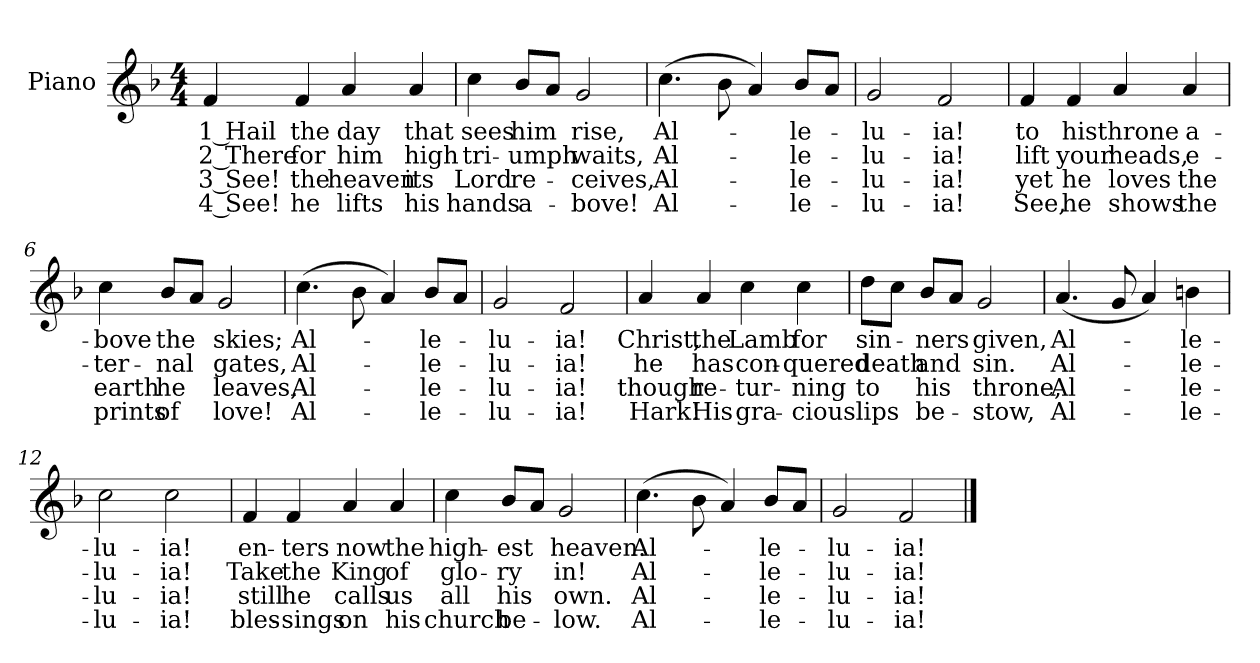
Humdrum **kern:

**kern	**text	**text	**text	**text
*part1	*part1	*part1	*part1	*part1
*staff1	*staff1	*staff1	*staff1	*staff1
*I"Piano	*	*	*	*
*I'Pno.	*	*	*	*
!!LO:PB:g=z
*clefG2	*	*	*	*
*k[b-]	*	*	*	*
*F:	*	*	*	*
*M4/4	*	*	*	*
=1	=1	=1	=1	=1
!	!LO:LY:b:color=#000000	!LO:LY:b:color=#000000	!LO:LY:b:color=#000000	!LO:LY:b:color=#000000
4fi/	1 Hail	2 There	3 See!	4 See!
!	!LO:LY:b:color=#000000	!LO:LY:b:color=#000000	!LO:LY:b:color=#000000	!LO:LY:b:color=#000000
4fi/	the	for	the	he
!	!LO:LY:b:color=#000000	!LO:LY:b:color=#000000	!LO:LY:b:color=#000000	!LO:LY:b:color=#000000
4ai/	day	him	heaven	lifts
!	!LO:LY:b:color=#000000	!LO:LY:b:color=#000000	!LO:LY:b:color=#000000	!LO:LY:b:color=#000000
4ai/	that	high	its	his
=2	=2	=2	=2	=2
!	!LO:LY:b:color=#000000	!LO:LY:b:color=#000000	!LO:LY:b:color=#000000	!LO:LY:b:color=#000000
4cci\	sees	tri-	Lord	hands
!	!LO:LY:b:color=#000000	!LO:LY:b:color=#000000	!LO:LY:b:color=#000000	!LO:LY:b:color=#000000
8b-i/L	him	-umph	re-	-a-
8ai/J	.	.	.	.
!	!LO:LY:b:color=#000000	!LO:LY:b:color=#000000	!LO:LY:b:color=#000000	!LO:LY:b:color=#000000
2gi/	rise,	waits,	-ceives,	bove!
=3	=3	=3	=3	=3
!	!LO:LY:b:color=#000000	!LO:LY:b:color=#000000	!LO:LY:b:color=#000000	!LO:LY:b:color=#000000
(4.cci\	Al-	Al-	Al-	-Al-
8b-i\	.	.	.	.
4ai/)	.	.	.	.
!	!LO:LY:b:color=#000000	!LO:LY:b:color=#000000	!LO:LY:b:color=#000000	!LO:LY:b:color=#000000
8b-i/L	-le-	-le-	-le-	-le-
8ai/J	.	.	.	.
!!LO:LB:g=z
=4	=4	=4	=4	=4
!	!LO:LY:b:color=#000000	!LO:LY:b:color=#000000	!LO:LY:b:color=#000000	!LO:LY:b:color=#000000
2gi/	-lu-	-lu-	-lu-	-lu-
!	!LO:LY:b:color=#000000	!LO:LY:b:color=#000000	!LO:LY:b:color=#000000	!LO:LY:b:color=#000000
2fi/	-ia!	-ia!	-ia!	ia!
=5	=5	=5	=5	=5
!	!LO:LY:b:color=#000000	!LO:LY:b:color=#000000	!LO:LY:b:color=#000000	!LO:LY:b:color=#000000
4fi/	to	lift	yet	See,
!	!LO:LY:b:color=#000000	!LO:LY:b:color=#000000	!LO:LY:b:color=#000000	!LO:LY:b:color=#000000
4fi/	his	your	he	he
!	!LO:LY:b:color=#000000	!LO:LY:b:color=#000000	!LO:LY:b:color=#000000	!LO:LY:b:color=#000000
4ai/	throne	heads,	loves	shows
!	!LO:LY:b:color=#000000	!LO:LY:b:color=#000000	!LO:LY:b:color=#000000	!LO:LY:b:color=#000000
4ai/	a-	e-	the	the
=6	=6	=6	=6	=6
!	!LO:LY:b:color=#000000	!LO:LY:b:color=#000000	!LO:LY:b:color=#000000	!LO:LY:b:color=#000000
4cci\	-bove	-ter-	earth	prints
!	!LO:LY:b:color=#000000	!LO:LY:b:color=#000000	!LO:LY:b:color=#000000	!LO:LY:b:color=#000000
8b-i/L	the	-nal	he	of
8ai/J	.	.	.	.
!	!LO:LY:b:color=#000000	!LO:LY:b:color=#000000	!LO:LY:b:color=#000000	!LO:LY:b:color=#000000
2gi/	skies;	gates,	leaves,	love!
=7	=7	=7	=7	=7
!	!LO:LY:b:color=#000000	!LO:LY:b:color=#000000	!LO:LY:b:color=#000000	!LO:LY:b:color=#000000
(4.cci\	Al-	Al-	Al-	-Al-
8b-i\	.	.	.	.
4ai/)	.	.	.	.
!	!LO:LY:b:color=#000000	!LO:LY:b:color=#000000	!LO:LY:b:color=#000000	!LO:LY:b:color=#000000
8b-i/L	-le-	-le-	-le-	-le-
8ai/J	.	.	.	.
!!LO:LB:g=z
=8	=8	=8	=8	=8
!	!LO:LY:b:color=#000000	!LO:LY:b:color=#000000	!LO:LY:b:color=#000000	!LO:LY:b:color=#000000
2gi/	-lu-	-lu-	-lu-	-lu-
!	!LO:LY:b:color=#000000	!LO:LY:b:color=#000000	!LO:LY:b:color=#000000	!LO:LY:b:color=#000000
2fi/	-ia!	-ia!	-ia!	ia!
=9	=9	=9	=9	=9
!	!LO:LY:b:color=#000000	!LO:LY:b:color=#000000	!LO:LY:b:color=#000000	!LO:LY:b:color=#000000
4ai/	Christ,	he	though	Hark!
!	!LO:LY:b:color=#000000	!LO:LY:b:color=#000000	!LO:LY:b:color=#000000	!LO:LY:b:color=#000000
4ai/	the	has	re-	-His
!	!LO:LY:b:color=#000000	!LO:LY:b:color=#000000	!LO:LY:b:color=#000000	!LO:LY:b:color=#000000
4cci\	Lamb	con-	tur-	-gra-
!	!LO:LY:b:color=#000000	!LO:LY:b:color=#000000	!LO:LY:b:color=#000000	!LO:LY:b:color=#000000
4cci\	for	-quered	-ning	cious
=10	=10	=10	=10	=10
!	!LO:LY:b:color=#000000	!LO:LY:b:color=#000000	!LO:LY:b:color=#000000	!LO:LY:b:color=#000000
8ddi\L	sin-	death	to	lips
8cci\J	.	.	.	.
!	!LO:LY:b:color=#000000	!LO:LY:b:color=#000000	!LO:LY:b:color=#000000	!LO:LY:b:color=#000000
8b-i/L	-ners	and	his	be-
8ai/J	.	.	.	.
!	!LO:LY:b:color=#000000	!LO:LY:b:color=#000000	!LO:LY:b:color=#000000	!LO:LY:b:color=#000000
2gi/	given,	sin.	-throne,	stow,
=11	=11	=11	=11	=11
!	!LO:LY:b:color=#000000	!LO:LY:b:color=#000000	!LO:LY:b:color=#000000	!LO:LY:b:color=#000000
(4.ai/	Al-	Al-	Al-	-Al-
8gi/	.	.	.	.
4ai/)	.	.	.	.
!	!LO:LY:b:color=#000000	!LO:LY:b:color=#000000	!LO:LY:b:color=#000000	!LO:LY:b:color=#000000
4bni\	-le-	-le-	-le-	-le-
!!LO:LB:g=z
=12	=12	=12	=12	=12
!	!LO:LY:b:color=#000000	!LO:LY:b:color=#000000	!LO:LY:b:color=#000000	!LO:LY:b:color=#000000
2cci\	-lu-	-lu-	-lu-	-lu-
!	!LO:LY:b:color=#000000	!LO:LY:b:color=#000000	!LO:LY:b:color=#000000	!LO:LY:b:color=#000000
2cci\	-ia!	-ia!	-ia!	ia!
=13	=13	=13	=13	=13
!	!LO:LY:b:color=#000000	!LO:LY:b:color=#000000	!LO:LY:b:color=#000000	!LO:LY:b:color=#000000
4fi/	en-	Take	still	bles-
!	!LO:LY:b:color=#000000	!LO:LY:b:color=#000000	!LO:LY:b:color=#000000	!LO:LY:b:color=#000000
4fi/	-ters	the	-he	sings
!	!LO:LY:b:color=#000000	!LO:LY:b:color=#000000	!LO:LY:b:color=#000000	!LO:LY:b:color=#000000
4ai/	now	King	calls	on
!	!LO:LY:b:color=#000000	!LO:LY:b:color=#000000	!LO:LY:b:color=#000000	!LO:LY:b:color=#000000
4ai/	the	of	us	his
=14	=14	=14	=14	=14
!	!LO:LY:b:color=#000000	!LO:LY:b:color=#000000	!LO:LY:b:color=#000000	!LO:LY:b:color=#000000
4cci\	high-	glo-	all	church
!	!LO:LY:b:color=#000000	!LO:LY:b:color=#000000	!LO:LY:b:color=#000000	!LO:LY:b:color=#000000
8b-i/L	-est	-ry	his	be-
8ai/J	.	.	.	.
!	!LO:LY:b:color=#000000	!LO:LY:b:color=#000000	!LO:LY:b:color=#000000	!LO:LY:b:color=#000000
2gi/	heaven.	in!	-own.	low.
!!LO:LB:g=z
=15	=15	=15	=15	=15
!	!LO:LY:b:color=#000000	!LO:LY:b:color=#000000	!LO:LY:b:color=#000000	!LO:LY:b:color=#000000
(4.cci\	Al-	Al-	Al-	-Al-
8b-i\	.	.	.	.
4ai/)	.	.	.	.
!	!LO:LY:b:color=#000000	!LO:LY:b:color=#000000	!LO:LY:b:color=#000000	!LO:LY:b:color=#000000
8b-i/L	-le-	-le-	-le-	-le-
8ai/J	.	.	.	.
=16	=16	=16	=16	=16
!	!LO:LY:b:color=#000000	!LO:LY:b:color=#000000	!LO:LY:b:color=#000000	!LO:LY:b:color=#000000
2gi/	-lu-	-lu-	-lu-	-lu-
!	!LO:LY:b:color=#000000	!LO:LY:b:color=#000000	!LO:LY:b:color=#000000	!LO:LY:b:color=#000000
2fi/	-ia!	-ia!	-ia!	ia!
==	==	==	==	==
*-	*-	*-	*-	*-
